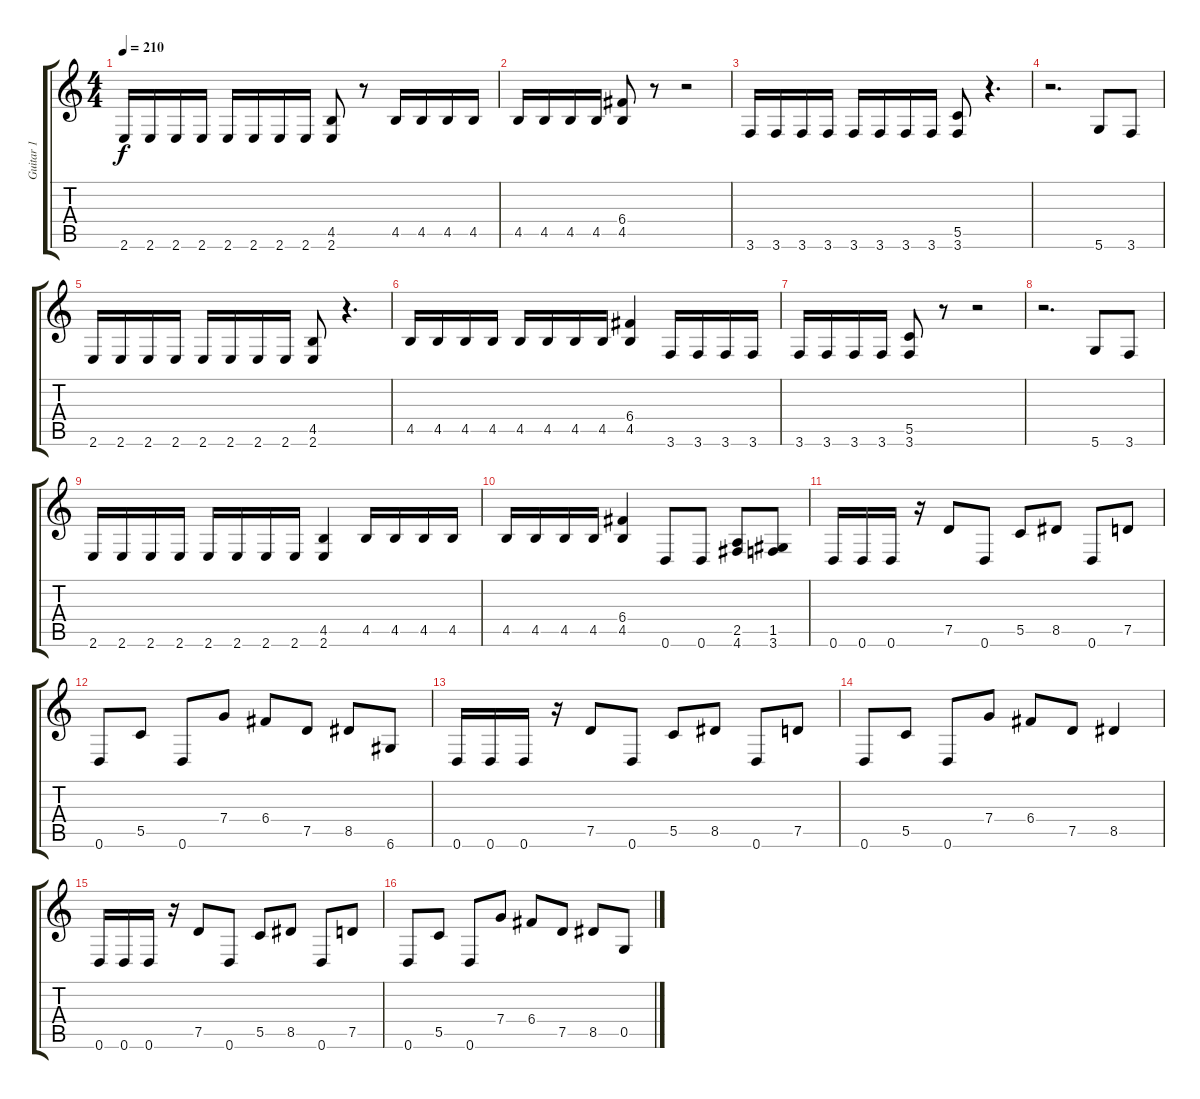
\track ("Guitar 1" "Guitar 1") {instrument distortionguitar}
\staff {score tabs}
\tuning (D4 A3 F3 C3 G2 D2) {hide}
\ts (4 4)
\tempo 210
\clef g2
\ks c
2.6.16{dy f} 2.6.16 2.6.16 2.6.16 2.6.16 2.6.16 2.6.16 2.6.16 (4.5 2.6).8 r.8 4.5.16 4.5.16 4.5.16 4.5.16 |
4.5.16 4.5.16 4.5.16 4.5.16 (6.4 4.5).8 r.8 r.2 |
3.6.16 3.6.16 3.6.16 3.6.16 3.6.16 3.6.16 3.6.16 3.6.16 (5.5 3.6).8 r.4{d} |
r.2{d} 5.6.8 3.6.8 |
2.6.16 2.6.16 2.6.16 2.6.16 2.6.16 2.6.16 2.6.16 2.6.16 (4.5 2.6).8 r.4{d} |
4.5.16 4.5.16 4.5.16 4.5.16 4.5.16 4.5.16 4.5.16 4.5.16 (6.4 4.5).4 3.6.16 3.6.16 3.6.16 3.6.16 |
3.6.16 3.6.16 3.6.16 3.6.16 (5.5 3.6).8 r.8 r.2 |
r.2{d} 5.6.8 3.6.8 |
2.6.16 2.6.16 2.6.16 2.6.16 2.6.16 2.6.16 2.6.16 2.6.16 (4.5 2.6).4 4.5.16 4.5.16 4.5.16 4.5.16 |
4.5.16 4.5.16 4.5.16 4.5.16 (6.4 4.5).4 0.6.8 0.6.8 (2.5 4.6).8 (1.5 3.6).8 |
0.6.16 0.6.16 0.6.16 r.16 7.5.8 0.6.8 5.5.8 8.5.8 0.6.8 7.5.8 |
0.6.8 5.5.8 0.6.8 7.4.8 6.4.8 7.5.8 8.5.8 6.6.8 |
0.6.16 0.6.16 0.6.16 r.16 7.5.8 0.6.8 5.5.8 8.5.8 0.6.8 7.5.8 |
0.6.8 5.5.8 0.6.8 7.4.8 6.4.8 7.5.8 8.5.4 |
0.6.16 0.6.16 0.6.16 r.16 7.5.8 0.6.8 5.5.8 8.5.8 0.6.8 7.5.8 |
0.6.8 5.5.8 0.6.8 7.4.8 6.4.8 7.5.8 8.5.8 0.5.8
